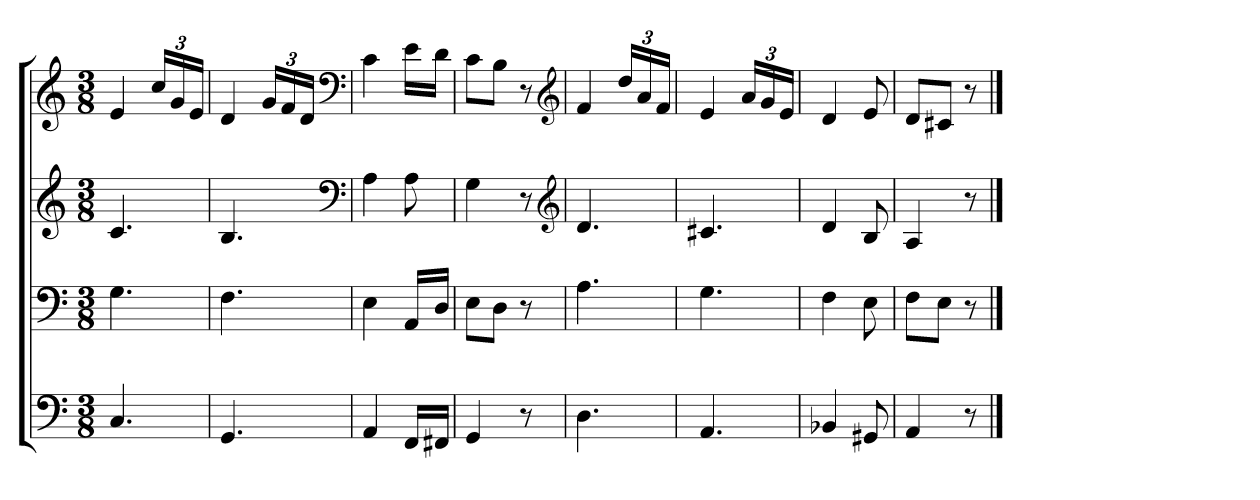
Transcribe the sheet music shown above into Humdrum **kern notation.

**kern	**kern	**kern	**kern
*part4	*part3	*part2	*part1
*staff4	*staff3	*staff2	*staff1
*clefF4	*clefF4	*clefG2	*clefG2
*k[]	*k[]	*k[]	*k[]
*C:	*C:	*C:	*C:
*M3/8	*M3/8	*M3/8	*M3/8
=1	=1	=1	=1
4.C	4.G	4.c	4e
*	*	*	*Xbrackettup
.	.	.	24cc/LL
.	.	.	24g/
.	.	.	24e/JJ
=2	=2	=2	=2
4.GG	4.F	4.B	4d
.	.	.	24g/LL
.	.	.	24f/
.	.	.	24d/JJ
*	*	*clefF4	*clefF4
=3	=3	=3	=3
4AA	4E	4A	4c
16FF/LL	16AA/LL	8A	16e\LL
16FF#X/JJ	16D/JJ	.	16d\JJ
=4	=4	=4	=4
4GG	8E\L	4G	8c\L
.	8D\J	.	8B\J
8r	8r	8r	8r
*	*	*clefG2	*clefG2
=5	=5	=5	=5
4.D	4.A	4.d	4f
.	.	.	24dd/LL
.	.	.	24a/
.	.	.	24f/JJ
=6	=6	=6	=6
4.AA	4.G	4.c#X	4e
.	.	.	24a/LL
.	.	.	24g/
.	.	.	24e/JJ
=7	=7	=7	=7
4BB-X	4F	4d	4d
8GG#X	8E	8B	8e
=8	=8	=8	=8
4AA	8F\L	4A	8d/L
.	8E\J	.	8c#X/J
8r	8r	8r	8r
==	==	==	==
*-	*-	*-	*-
